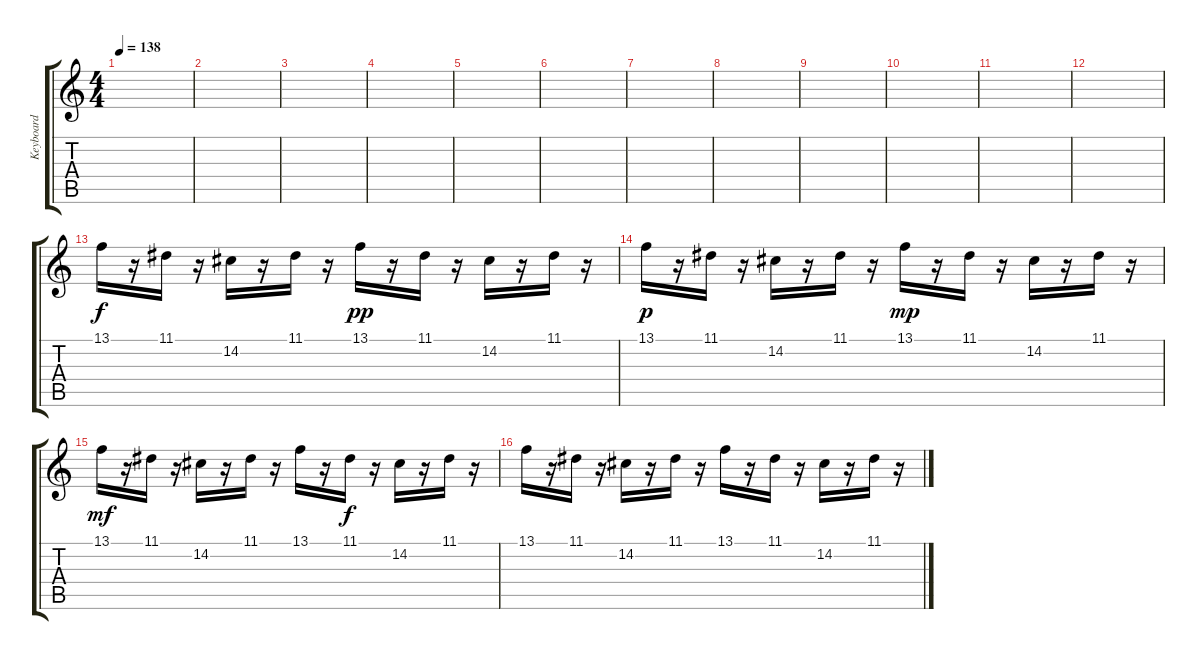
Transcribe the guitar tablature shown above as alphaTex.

\track ("Keyboard" "Keyboard") {instrument tangoaccordion}
\staff {score tabs}
\tuning (E4 B3 G3 D3 A2 E2) {hide}
\ts (4 4)
\tempo 138
\clef g2
\ks c
|
|
|
|
|
|
|
|
|
|
|
|
13.1.16 r.16 11.1.16 r.16 14.2.16 r.16 11.1.16 r.16 13.1.16{dy pp} r.16 11.1.16 r.16 14.2.16 r.16 11.1.16 r.16 |
13.1.16{dy p} r.16 11.1.16 r.16 14.2.16 r.16 11.1.16 r.16 13.1.16{dy mp} r.16 11.1.16 r.16 14.2.16 r.16 11.1.16 r.16 |
13.1.16{dy mf} r.16 11.1.16 r.16 14.2.16 r.16 11.1.16 r.16 13.1.16 r.16 11.1.16{dy f} r.16 14.2.16 r.16 11.1.16 r.16 |
13.1.16 r.16 11.1.16 r.16 14.2.16 r.16 11.1.16 r.16 13.1.16 r.16 11.1.16 r.16 14.2.16 r.16 11.1.16 r.16
